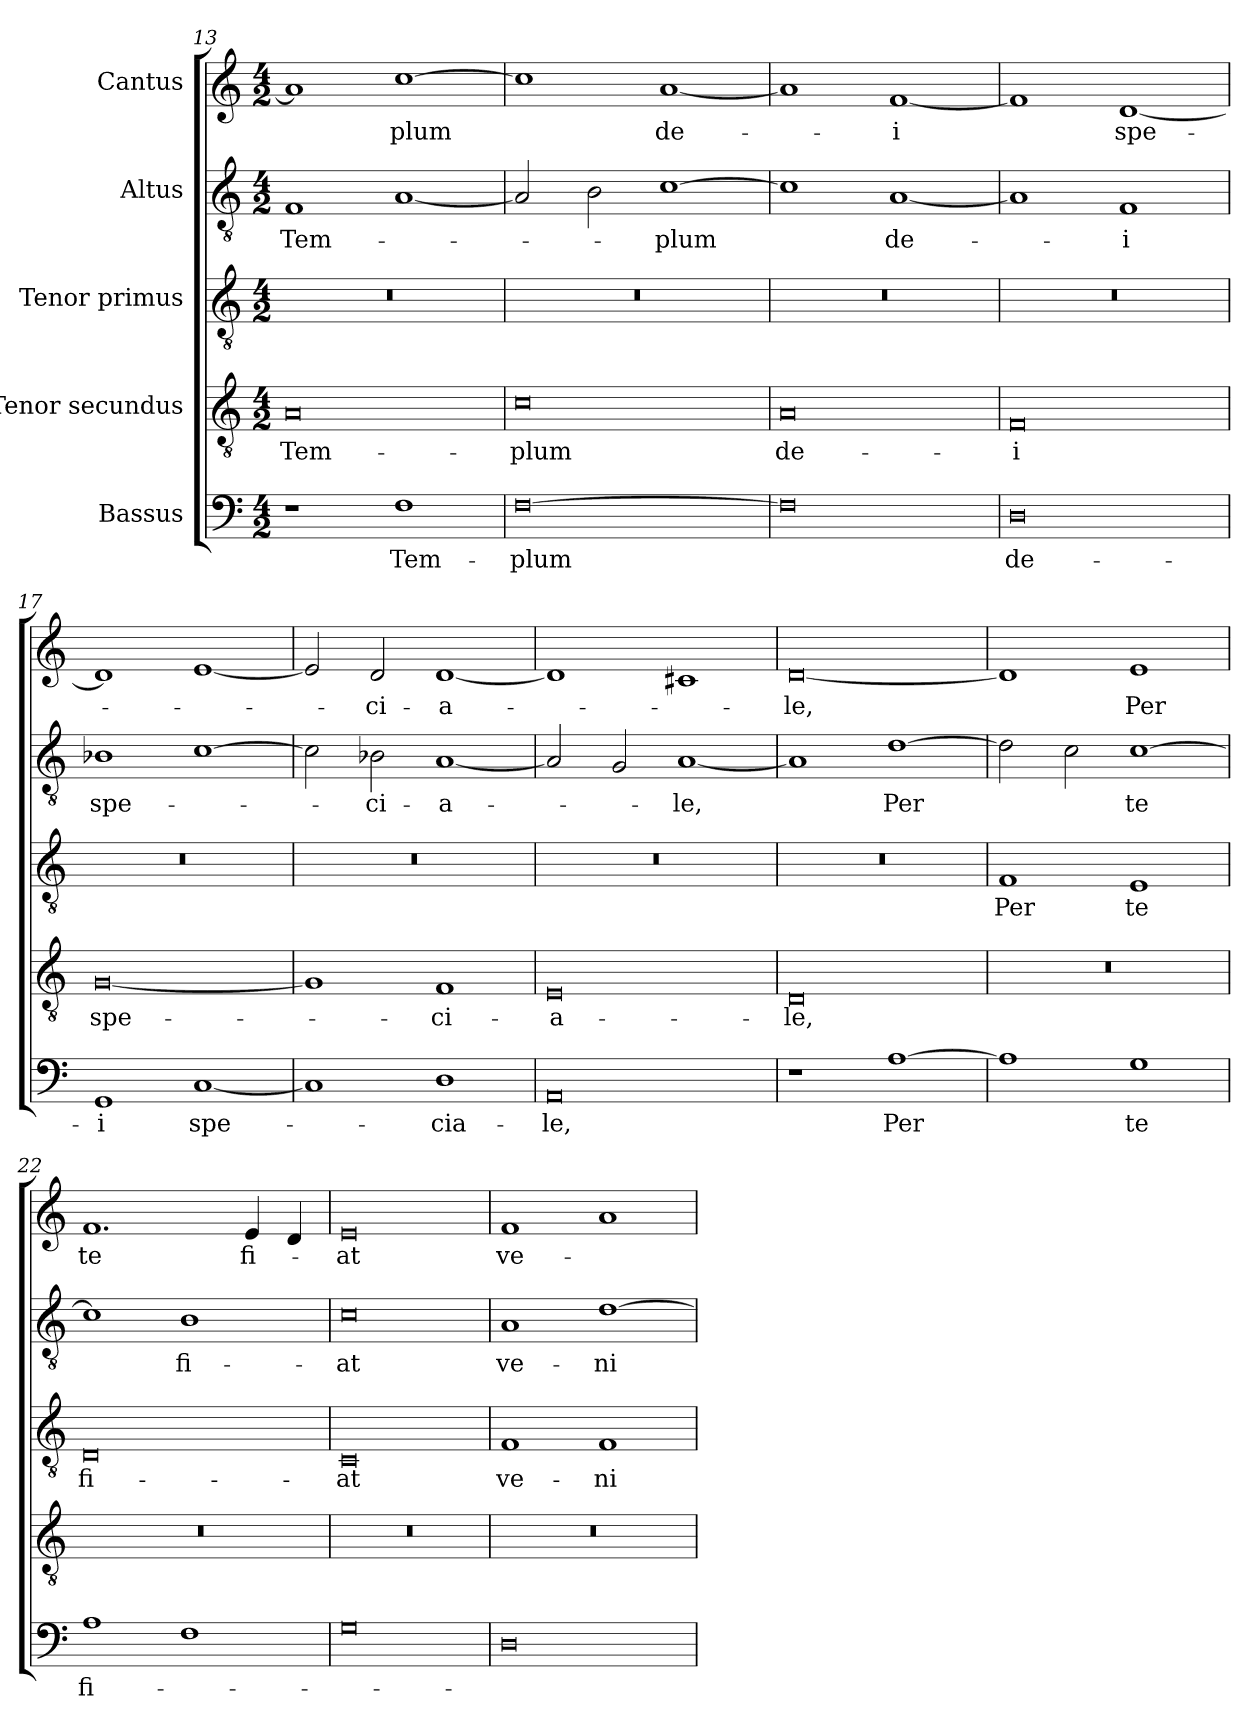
**kern	**text	**kern	**text	**kern	**text	**kern	**text	**kern	**text
*part5	*part5	*part4	*part4	*part3	*part3	*part2	*part2	*part1	*part1
*staff5	*staff5	*staff4	*staff4	*staff3	*staff3	*staff2	*staff2	*staff1	*staff1
*I"Bassus	*	*I"Tenor secundus	*	*I" Tenor primus	*	*I"Altus	*	*I"Cantus	*
*clefF4	*	*clefGv2	*	*clefGv2	*	*clefGv2	*	*clefG2	*
*k[]	*	*k[]	*	*k[]	*	*k[]	*	*k[]	*
*C:	*	*C:	*	*C:	*	*C:	*	*C:	*
*M4/2	*	*M4/2	*	*M4/2	*	*M4/2	*	*M4/2	*
=13	=13	=13	=13	=13	=13	=13	=13	=13	=13
1r	.	0A/	Tem-	0r	.	1F/	Tem-	1a/]	.
1F\	Tem-	.	.	.	.	[1A/	.	[1cc\	-plum
=14	=14	=14	=14	=14	=14	=14	=14	=14	=14
[0F\	-plum	0c\	-plum	0r	.	2A/]	.	1cc\]	.
.	.	.	.	.	.	2B\	.	.	.
.	.	.	.	.	.	[1c\	-plum	[1a/	de-
!!LO:PB:g=z
=15	=15	=15	=15	=15	=15	=15	=15	=15	=15
0F\]	.	0A/	de-	0r	.	1c\]	.	1a/]	.
.	.	.	.	.	.	[1A/	de-	[1f/	-i
=16	=16	=16	=16	=16	=16	=16	=16	=16	=16
0D\	de-	0F/	-i	0r	.	1A/]	.	1f/]	.
.	.	.	.	.	.	1F/	-i	[1d/	spe-
=17	=17	=17	=17	=17	=17	=17	=17	=17	=17
1GG/	-i	[0G/	spe-	0r	.	1B-X\	spe-	1d/]	.
[1C/	spe-	.	.	.	.	[1c\	.	[1e/	.
=18	=18	=18	=18	=18	=18	=18	=18	=18	=18
1C/]	.	1G/]	.	0r	.	2c\]	.	2e/]	.
.	.	.	.	.	.	2B-X\	-ci-	2d/	-ci-
1D\	-cia-	1F/	-ci-	.	.	[1A/	-a-	[1d/	-a-
=19	=19	=19	=19	=19	=19	=19	=19	=19	=19
0AA/	-le,	0E/	-a-	0r	.	2A/]	.	1d/]	.
.	.	.	.	.	.	2G/	.	.	.
.	.	.	.	.	.	[1A/	-le,	1c#X/	.
=20	=20	=20	=20	=20	=20	=20	=20	=20	=20
1r	.	0D/	-le,	0r	.	1A/]	.	[0d/	-le,
[1A\	Per	.	.	.	.	[1d\	Per	.	.
=21	=21	=21	=21	=21	=21	=21	=21	=21	=21
1A\]	.	0r	.	1F/	Per	2d\]	.	1d/]	.
.	.	.	.	.	.	2c\	.	.	.
1G\	te	.	.	1E/	te	[1c\	te	1e/	Per
=22	=22	=22	=22	=22	=22	=22	=22	=22	=22
1A\	fi-	0r	.	0D/	fi-	1c\]	.	1.f/	te
1F\	.	.	.	.	.	1B\	fi-	.	.
.	.	.	.	.	.	.	.	4e/	fi-
.	.	.	.	.	.	.	.	4d/	.
=23	=23	=23	=23	=23	=23	=23	=23	=23	=23
0G\	.	0r	.	0C/	-at	0c\	-at	0e/	-at
!!LO:LB:g=z
=24	=24	=24	=24	=24	=24	=24	=24	=24	=24
!	!	!	!	!	!	!	!LO:LY:i	!	!
0D\	.	0r	.	1F/	ve-	1A/	ve-	1f/	ve-
!	!	!	!	!	!	!	!LO:LY:i	!	!
.	.	.	.	1F/	-ni-	[1d\	-ni-	1a/	.
=	=	=	=	=	=	=	=	=	=
*-	*-	*-	*-	*-	*-	*-	*-	*-	*-
